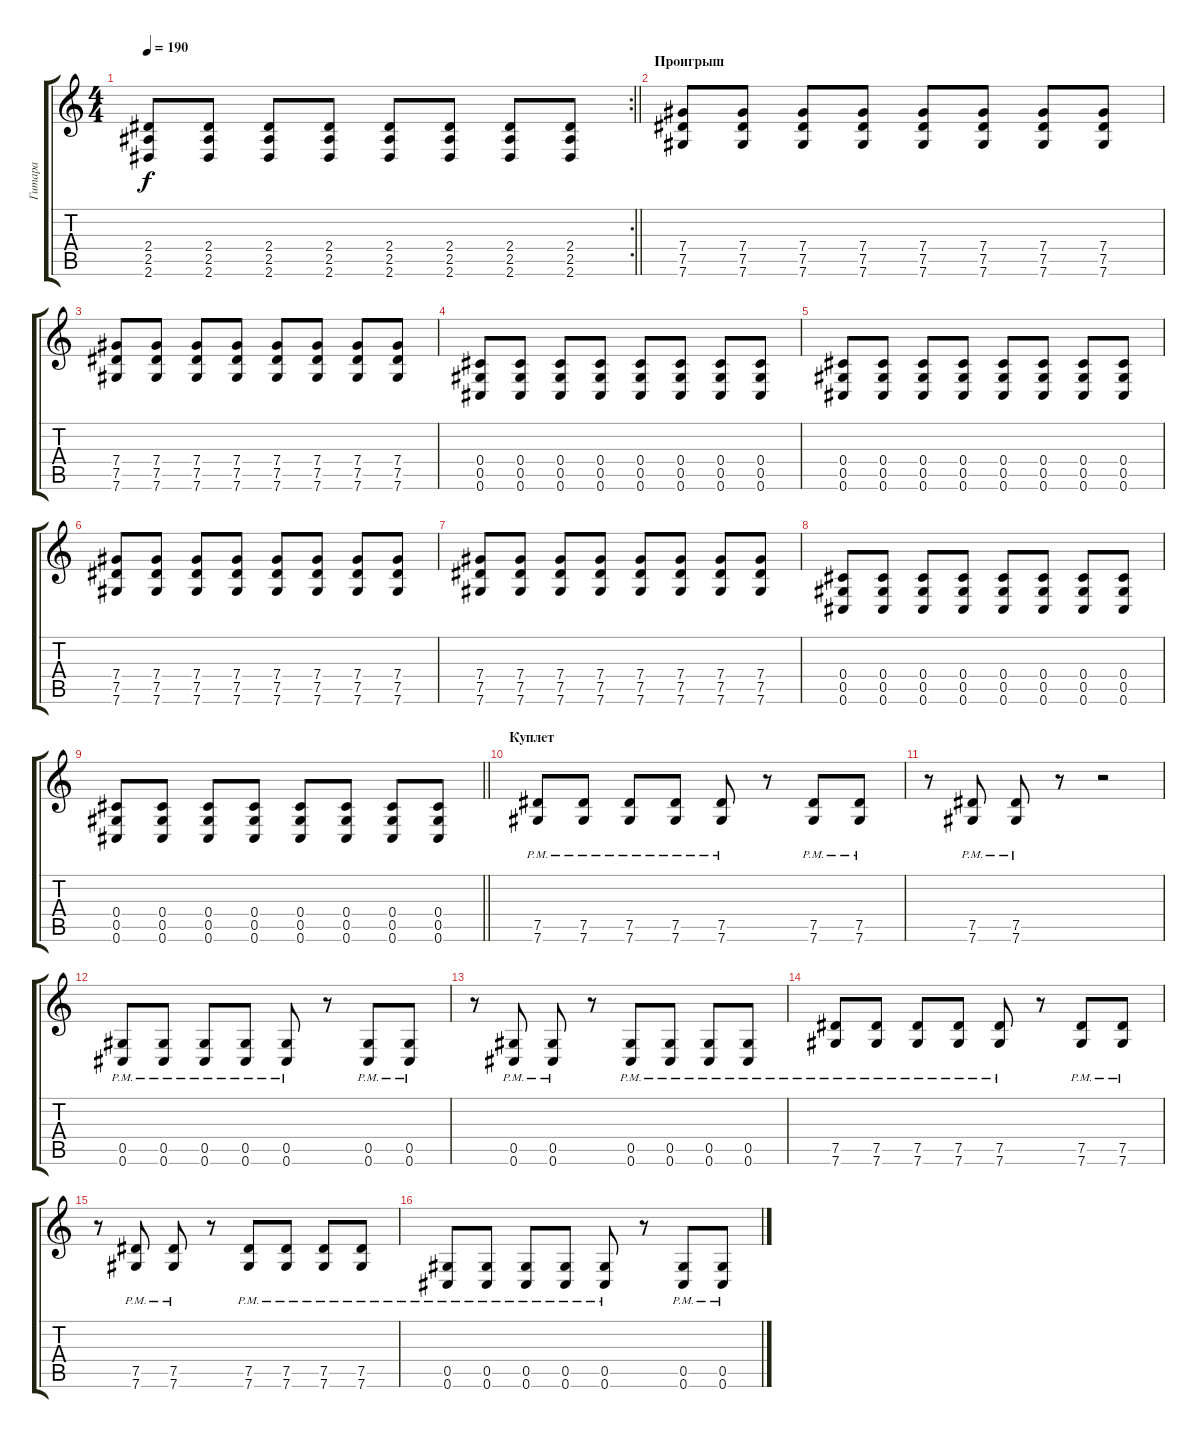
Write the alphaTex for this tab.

\track ("Гитара" "Гитара") {instrument distortionguitar}
\staff {score tabs}
\tuning (Eb4 Bb3 Gb3 Db3 Ab2 Db2) {hide}
\rc 2
\ts (4 4)
\tempo 190
\clef g2
\barLineRight lightlight
\ks c
(2.4 2.5 2.6).8{dy f} (2.4 2.5 2.6).8 (2.4 2.5 2.6).8 (2.4 2.5 2.6).8 (2.4 2.5 2.6).8 (2.4 2.5 2.6).8 (2.4 2.5 2.6).8 (2.4 2.5 2.6).8 |
\section ("" "Проигрыш")
(7.4 7.5 7.6).8 (7.4 7.5 7.6).8 (7.4 7.5 7.6).8 (7.4 7.5 7.6).8 (7.4 7.5 7.6).8 (7.4 7.5 7.6).8 (7.4 7.5 7.6).8 (7.4 7.5 7.6).8 |
(7.4 7.5 7.6).8 (7.4 7.5 7.6).8 (7.4 7.5 7.6).8 (7.4 7.5 7.6).8 (7.4 7.5 7.6).8 (7.4 7.5 7.6).8 (7.4 7.5 7.6).8 (7.4 7.5 7.6).8 |
(0.4 0.5 0.6).8 (0.4 0.5 0.6).8 (0.4 0.5 0.6).8 (0.4 0.5 0.6).8 (0.4 0.5 0.6).8 (0.4 0.5 0.6).8 (0.4 0.5 0.6).8 (0.4 0.5 0.6).8 |
(0.4 0.5 0.6).8 (0.4 0.5 0.6).8 (0.4 0.5 0.6).8 (0.4 0.5 0.6).8 (0.4 0.5 0.6).8 (0.4 0.5 0.6).8 (0.4 0.5 0.6).8 (0.4 0.5 0.6).8 |
(7.4 7.5 7.6).8 (7.4 7.5 7.6).8 (7.4 7.5 7.6).8 (7.4 7.5 7.6).8 (7.4 7.5 7.6).8 (7.4 7.5 7.6).8 (7.4 7.5 7.6).8 (7.4 7.5 7.6).8 |
(7.4 7.5 7.6).8 (7.4 7.5 7.6).8 (7.4 7.5 7.6).8 (7.4 7.5 7.6).8 (7.4 7.5 7.6).8 (7.4 7.5 7.6).8 (7.4 7.5 7.6).8 (7.4 7.5 7.6).8 |
(0.4 0.5 0.6).8 (0.4 0.5 0.6).8 (0.4 0.5 0.6).8 (0.4 0.5 0.6).8 (0.4 0.5 0.6).8 (0.4 0.5 0.6).8 (0.4 0.5 0.6).8 (0.4 0.5 0.6).8 |
\barLineRight lightlight
(0.4 0.5 0.6).8 (0.4 0.5 0.6).8 (0.4 0.5 0.6).8 (0.4 0.5 0.6).8 (0.4 0.5 0.6).8 (0.4 0.5 0.6).8 (0.4 0.5 0.6).8 (0.4 0.5 0.6).8 |
\section ("" "Куплет")
(7.5{pm} 7.6{pm}).8 (7.5{pm} 7.6{pm}).8 (7.5{pm} 7.6{pm}).8 (7.5{pm} 7.6{pm}).8 (7.5{pm} 7.6{pm}).8 r.8 (7.5{pm} 7.6{pm}).8 (7.5{pm} 7.6{pm}).8 |
r.8 (7.5{pm} 7.6{pm}).8 (7.5{pm} 7.6{pm}).8 r.8 r.2 |
(0.5{pm} 0.6{pm}).8 (0.5{pm} 0.6{pm}).8 (0.5{pm} 0.6{pm}).8 (0.5{pm} 0.6{pm}).8 (0.5{pm} 0.6{pm}).8 r.8 (0.5{pm} 0.6{pm}).8 (0.5{pm} 0.6{pm}).8 |
r.8 (0.5{pm} 0.6{pm}).8 (0.5{pm} 0.6{pm}).8 r.8 (0.5{pm} 0.6{pm}).8 (0.5{pm} 0.6{pm}).8 (0.5{pm} 0.6{pm}).8 (0.5{pm} 0.6{pm}).8 |
(7.5{pm} 7.6{pm}).8 (7.5{pm} 7.6{pm}).8 (7.5{pm} 7.6{pm}).8 (7.5{pm} 7.6{pm}).8 (7.5{pm} 7.6{pm}).8 r.8 (7.5{pm} 7.6{pm}).8 (7.5{pm} 7.6{pm}).8 |
r.8 (7.5{pm} 7.6{pm}).8 (7.5{pm} 7.6{pm}).8 r.8 (7.5{pm} 7.6{pm}).8 (7.5{pm} 7.6{pm}).8 (7.5{pm} 7.6{pm}).8 (7.5{pm} 7.6{pm}).8 |
(0.5{pm} 0.6{pm}).8 (0.5{pm} 0.6{pm}).8 (0.5{pm} 0.6{pm}).8 (0.5{pm} 0.6{pm}).8 (0.5{pm} 0.6{pm}).8 r.8 (0.5{pm} 0.6{pm}).8 (0.5{pm} 0.6{pm}).8
